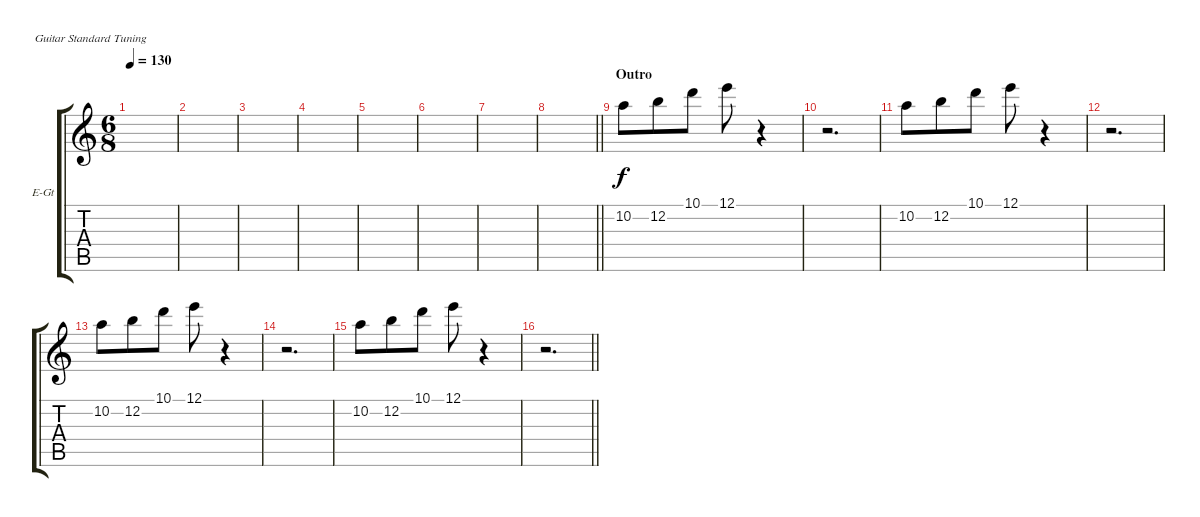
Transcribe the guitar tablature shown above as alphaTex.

\bracketExtendMode groupsimilarinstruments
\firstSystemTrackNameOrientation horizontal
\otherSystemsTrackNameOrientation horizontal
\track ("guitar clean (Artur Potemkin)" "E-Gt") {instrument electricguitarclean}
\staff {score tabs}
\tuning (E4 B3 G3 D3 A2 E2)
\ts (6 8)
\tempo 130
\clef g2
\scale
0.333333
\ks aminor
|
\scale
0.333333 |
\scale
0.333333 |
\scale
0.333333 |
\scale
0.333333 |
\scale
0.333333 |
\scale
0.333333 |
\scale
0.333333
\barLineRight lightlight
|
\section ("" "Outro")
\scale
0.333333 10.2.8 12.2.8 10.1.8 12.1.8 r.4 |
\scale
0.333333 r.2{d} |
\scale
0.333333 10.2.8 12.2.8 10.1.8 12.1.8 r.4 |
\scale
0.333333 r.2{d} |
\scale
0.333333 10.2.8 12.2.8 10.1.8 12.1.8 r.4 |
\scale
0.333333 r.2{d} |
\scale
0.333333 10.2.8 12.2.8 10.1.8 12.1.8 r.4 |
\scale
0.333333
\barLineRight lightlight
r.2{d}
